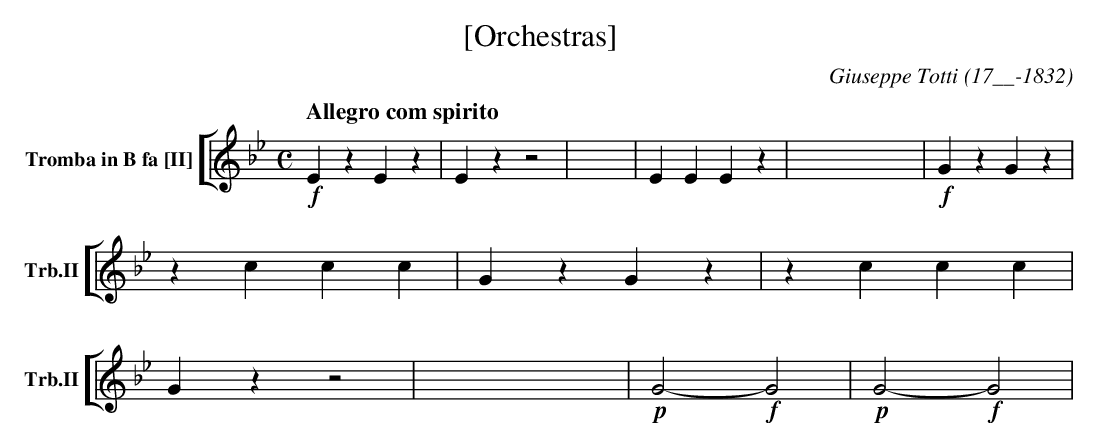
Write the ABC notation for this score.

X:1
T:[Orchestras]
C:Giuseppe Totti (17__-1832)
M:C
L:1/4
K:Bb
V: 11 clef=treble name="Tromba in B fa [II]" sname="Trb.II"
%%staves [( 11 )]
[Q:"Allegro com spirito"]  !f! E z E z | E z z2 | X | E E E z | X9 | !f! G z G z | z c c c | G z G z | z c c c | G z z2 | X3 | !p! G2- !f!G2 |  !p! G2- !f!G2 |
